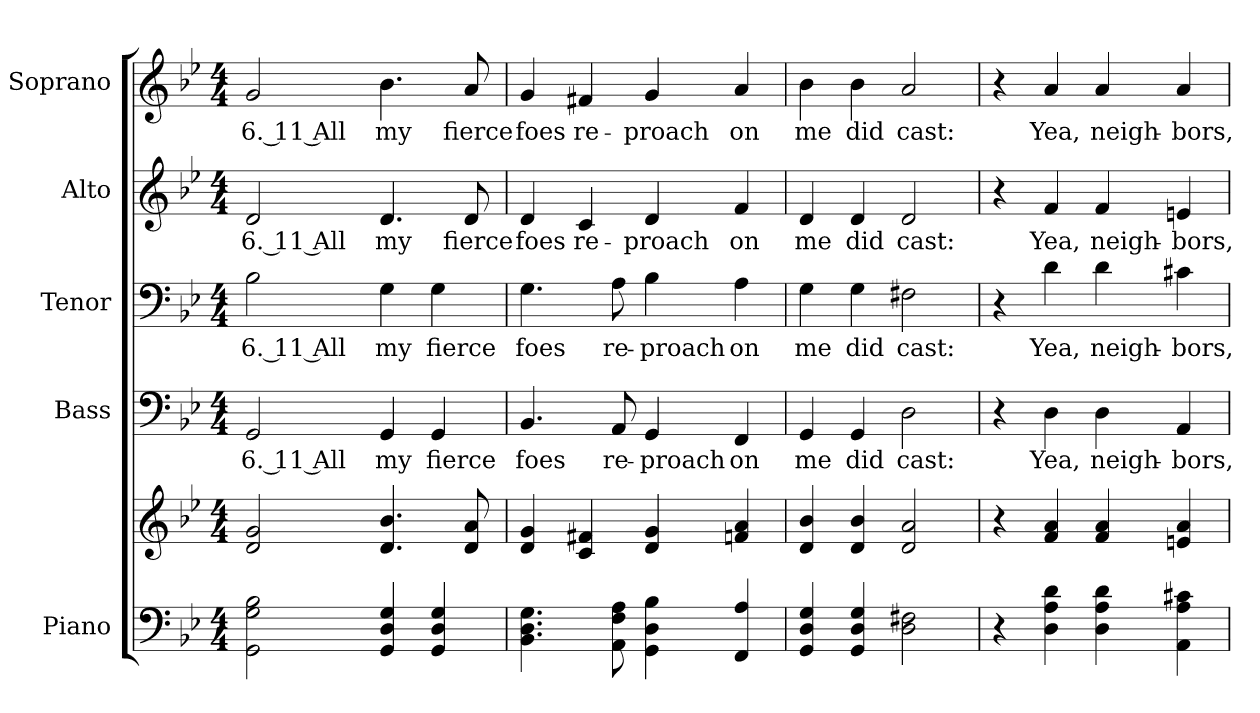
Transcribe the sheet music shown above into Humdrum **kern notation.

**kern	**kern	**kern	**text	**kern	**text	**kern	**text	**kern	**text
*part5	*part5	*part4	*part4	*part3	*part3	*part2	*part2	*part1	*part1
*staff6	*staff5	*staff4	*staff4	*staff3	*staff3	*staff2	*staff2	*staff1	*staff1
*I"Piano	*	*I"Bass	*	*I"Tenor	*	*I"Alto	*	*I"Soprano	*
*I'Pno.	*	*I'B.	*	*I'T.	*	*I'A.	*	*I'S.	*
!!LO:PB:g=z
*clefF4	*clefG2	*clefF4	*	*clefF4	*	*clefG2	*	*clefG2	*
*k[b-e-]	*k[b-e-]	*k[b-e-]	*	*k[b-e-]	*	*k[b-e-]	*	*k[b-e-]	*
*B-:	*B-:	*B-:	*	*B-:	*	*B-:	*	*B-:	*
*M4/4	*M4/4	*M4/4	*	*M4/4	*	*M4/4	*	*M4/4	*
*MM130	*MM130	*MM130	*	*MM130	*	*MM130	*	*MM130	*
=1	=1	=1	=1	=1	=1	=1	=1	=1	=1
!	!	!	!LO:LY:b:color=#000000	!	!	!	!	!	!
!	!	!	!	!	!LO:LY:b:color=#000000	!	!	!	!
!	!	!	!	!	!	!	!LO:LY:b:color=#000000	!	!
!	!	!	!	!	!	!	!	!	!LO:LY:b:color=#000000
2GGi\ 2Gi 2B-i	2di/ 2gi	2GGi/	6. 11 All	2B-i\	6. 11 All	2di/	6. 11 All	2gi/	6. 11 All
!	!	!	!LO:LY:b:color=#000000	!	!	!	!	!	!
!	!	!	!	!	!LO:LY:b:color=#000000	!	!	!	!
!	!	!	!	!	!	!	!LO:LY:b:color=#000000	!	!
!	!	!	!	!	!	!	!	!	!LO:LY:b:color=#000000
4GGi/ 4Di 4Gi	4.di/ 4.b-i	4GGi/	my	4Gi\	my	4.di/	my	4.b-i\	my
!	!	!	!LO:LY:b:color=#000000	!	!	!	!	!	!
!	!	!	!	!	!LO:LY:b:color=#000000	!	!	!	!
4GGi/ 4Di 4Gi	.	4GGi/	fierce	4Gi\	fierce	.	.	.	.
!	!	!	!	!	!	!	!LO:LY:b:color=#000000	!	!
!	!	!	!	!	!	!	!	!	!LO:LY:b:color=#000000
.	8di/ 8ai	.	.	.	.	8di/	fierce	8ai/	fierce
=2	=2	=2	=2	=2	=2	=2	=2	=2	=2
*^	*	*	*	*	*	*	*	*	*
!	!	!	!	!LO:LY:b:color=#000000	!	!	!	!	!	!
!	!	!	!	!	!	!LO:LY:b:color=#000000	!	!	!	!
!	!	!	!	!	!	!	!	!LO:LY:b:color=#000000	!	!
!	!	!	!	!	!	!	!	!	!	!LO:LY:b:color=#000000
4.BB-i\ 4.Di 4.Gi	2ryy	4di/ 4gi	4.BB-i/	foes	4.Gi\	foes	4di/	foes	4gi/	foes
!	!	!	!	!	!	!	!	!LO:LY:b:color=#000000	!	!
!	!	!	!	!	!	!	!	!	!	!LO:LY:b:color=#000000
.	.	4ci/ 4f#Xi	.	.	.	.	4ci/	re-	4f#Xi/	re-
!	!	!	!	!LO:LY:b:color=#000000	!	!	!	!	!	!
!	!	!	!	!	!	!LO:LY:b:color=#000000	!	!	!	!
8AAi\ 8Fi 8Ai	.	.	8AAi/	re-	8Ai\	re-	.	.	.	.
!	!	!	!	!LO:LY:b:color=#000000	!	!	!	!	!	!
!	!	!	!	!	!	!LO:LY:b:color=#000000	!	!	!	!
!	!	!	!	!	!	!	!	!LO:LY:b:color=#000000	!	!
!	!	!	!	!	!	!	!	!	!	!LO:LY:b:color=#000000
4GGi\ 4Di 4B-i	4ryy	4di/ 4gi	4GGi/	-proach	4B-i\	-proach	4di/	-proach	4gi/	-proach
!	!	!	!	!LO:LY:b:color=#000000	!	!	!	!	!	!
!	!	!	!	!	!	!LO:LY:b:color=#000000	!	!	!	!
!	!	!	!	!	!	!	!	!LO:LY:b:color=#000000	!	!
!	!	!	!	!	!	!	!	!	!	!LO:LY:b:color=#000000
4FFi/ 4Ai	4ryy	4fni/ 4ai	4FFi/	on	4Ai\	on	4fi/	on	4ai/	on
=3	=3	=3	=3	=3	=3	=3	=3	=3	=3	=3
!	!	!	!	!LO:LY:b:color=#000000	!	!	!	!	!	!
!	!	!	!	!	!	!LO:LY:b:color=#000000	!	!	!	!
!	!	!	!	!	!	!	!	!LO:LY:b:color=#000000	!	!
!	!	!	!	!	!	!	!	!	!	!LO:LY:b:color=#000000
4GGi/ 4Di 4Gi	2ryy	4di/ 4b-i	4GGi/	me	4Gi\	me	4di/	me	4b-i\	me
!	!	!	!	!LO:LY:b:color=#000000	!	!	!	!	!	!
!	!	!	!	!	!	!LO:LY:b:color=#000000	!	!	!	!
!	!	!	!	!	!	!	!	!LO:LY:b:color=#000000	!	!
!	!	!	!	!	!	!	!	!	!	!LO:LY:b:color=#000000
4GGi/ 4Di 4Gi	.	4di/ 4b-i	4GGi/	did	4Gi\	did	4di/	did	4b-i\	did
!	!	!	!	!LO:LY:b:color=#000000	!	!	!	!	!	!
!	!	!	!	!	!	!LO:LY:b:color=#000000	!	!	!	!
!	!	!	!	!	!	!	!	!LO:LY:b:color=#000000	!	!
!	!	!	!	!	!	!	!	!	!	!LO:LY:b:color=#000000
2Di\ 2F#Xi	2ryy	2di/ 2ai	2Di\	cast:	2F#Xi\	cast:	2di/	cast:	2ai/	cast:
*v	*v	*	*	*	*	*	*	*	*	*
=4	=4	=4	=4	=4	=4	=4	=4	=4	=4
4r	4r	4r	.	4r	.	4r	.	4r	.
!	!	!	!LO:LY:b:color=#000000	!	!	!	!	!	!
!	!	!	!	!	!LO:LY:b:color=#000000	!	!	!	!
!	!	!	!	!	!	!	!LO:LY:b:color=#000000	!	!
!	!	!	!	!	!	!	!	!	!LO:LY:b:color=#000000
4Di\ 4Ai 4di	4fi/ 4ai	4Di\	Yea,	4di\	Yea,	4fi/	Yea,	4ai/	Yea,
!	!	!	!LO:LY:b:color=#000000	!	!	!	!	!	!
!	!	!	!	!	!LO:LY:b:color=#000000	!	!	!	!
!	!	!	!	!	!	!	!LO:LY:b:color=#000000	!	!
!	!	!	!	!	!	!	!	!	!LO:LY:b:color=#000000
4Di\ 4Ai 4di	4fi/ 4ai	4Di\	neigh-	4di\	neigh-	4fi/	neigh-	4ai/	neigh-
!	!	!	!LO:LY:b:color=#000000	!	!	!	!	!	!
!	!	!	!	!	!LO:LY:b:color=#000000	!	!	!	!
!	!	!	!	!	!	!	!LO:LY:b:color=#000000	!	!
!	!	!	!	!	!	!	!	!	!LO:LY:b:color=#000000
4AAi\ 4Ai 4c#Xi	4eni/ 4ai	4AAi/	-bors,	4c#Xi\	-bors,	4eni/	-bors,	4ai/	-bors,
=	=	=	=	=	=	=	=	=	=
*-	*-	*-	*-	*-	*-	*-	*-	*-	*-
